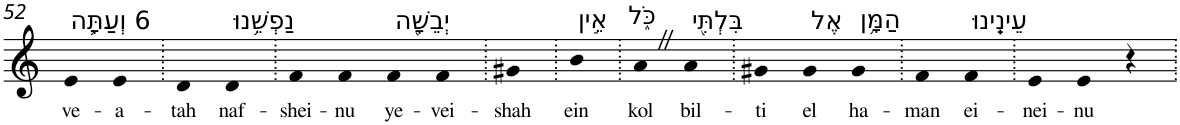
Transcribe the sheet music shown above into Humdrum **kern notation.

**kern	**text
*part1	*part1
*staff1	*staff1
*I"Piano	*
*I'Pno	*
!!LO:PB:g=z
*clefG2	*
*k[]	*
=52	=52
!LO:TX:a:t=6 וְעַתָּ֛ה	!
!	!LO:LY:b
4e	ve-
!	!LO:LY:b
4e	-a-
=53.	=53.
!	!LO:LY:b
4d	-tah
!LO:TX:a:t=נַפְשֵׁ֥נוּ	!
!	!LO:LY:b
4d	naf-
=54.	=54.
!	!LO:LY:b
4f	-shei-
!	!LO:LY:b
4f	-nu
!LO:TX:a:t=יְבֵשָׁ֖ה	!
!	!LO:LY:b
4f	ye-
!	!LO:LY:b
4f	-vei-
=55.	=55.
!	!LO:LY:b
4g#X	-shah
=56.	=56.
!LO:TX:a:t=אֵ֣ין	!
!	!LO:LY:b
4b	ein
=57.	=57.
!LO:TX:a:t=כֹּ֑ל	!
!	!LO:LY:b
4aZ	kol
!LO:TX:a:t=בִּלְתִּ֖י	!
!	!LO:LY:b
4a	bil-
=58.	=58.
!	!LO:LY:b
4g#X	-ti
!LO:TX:a:t=אֶל	!
!	!LO:LY:b
4g#	el
!LO:TX:a:t=הַמָּ֥ן	!
!	!LO:LY:b
4g#	ha-
=59.	=59.
!	!LO:LY:b
4f	-man
!LO:TX:a:t=עֵינֵֽינוּ	!
!	!LO:LY:b
4f	ei-
=60.	=60.
!	!LO:LY:b
4e	-nei-
!	!LO:LY:b
4e	-nu
4r	.
=.	=.
*-	*-
